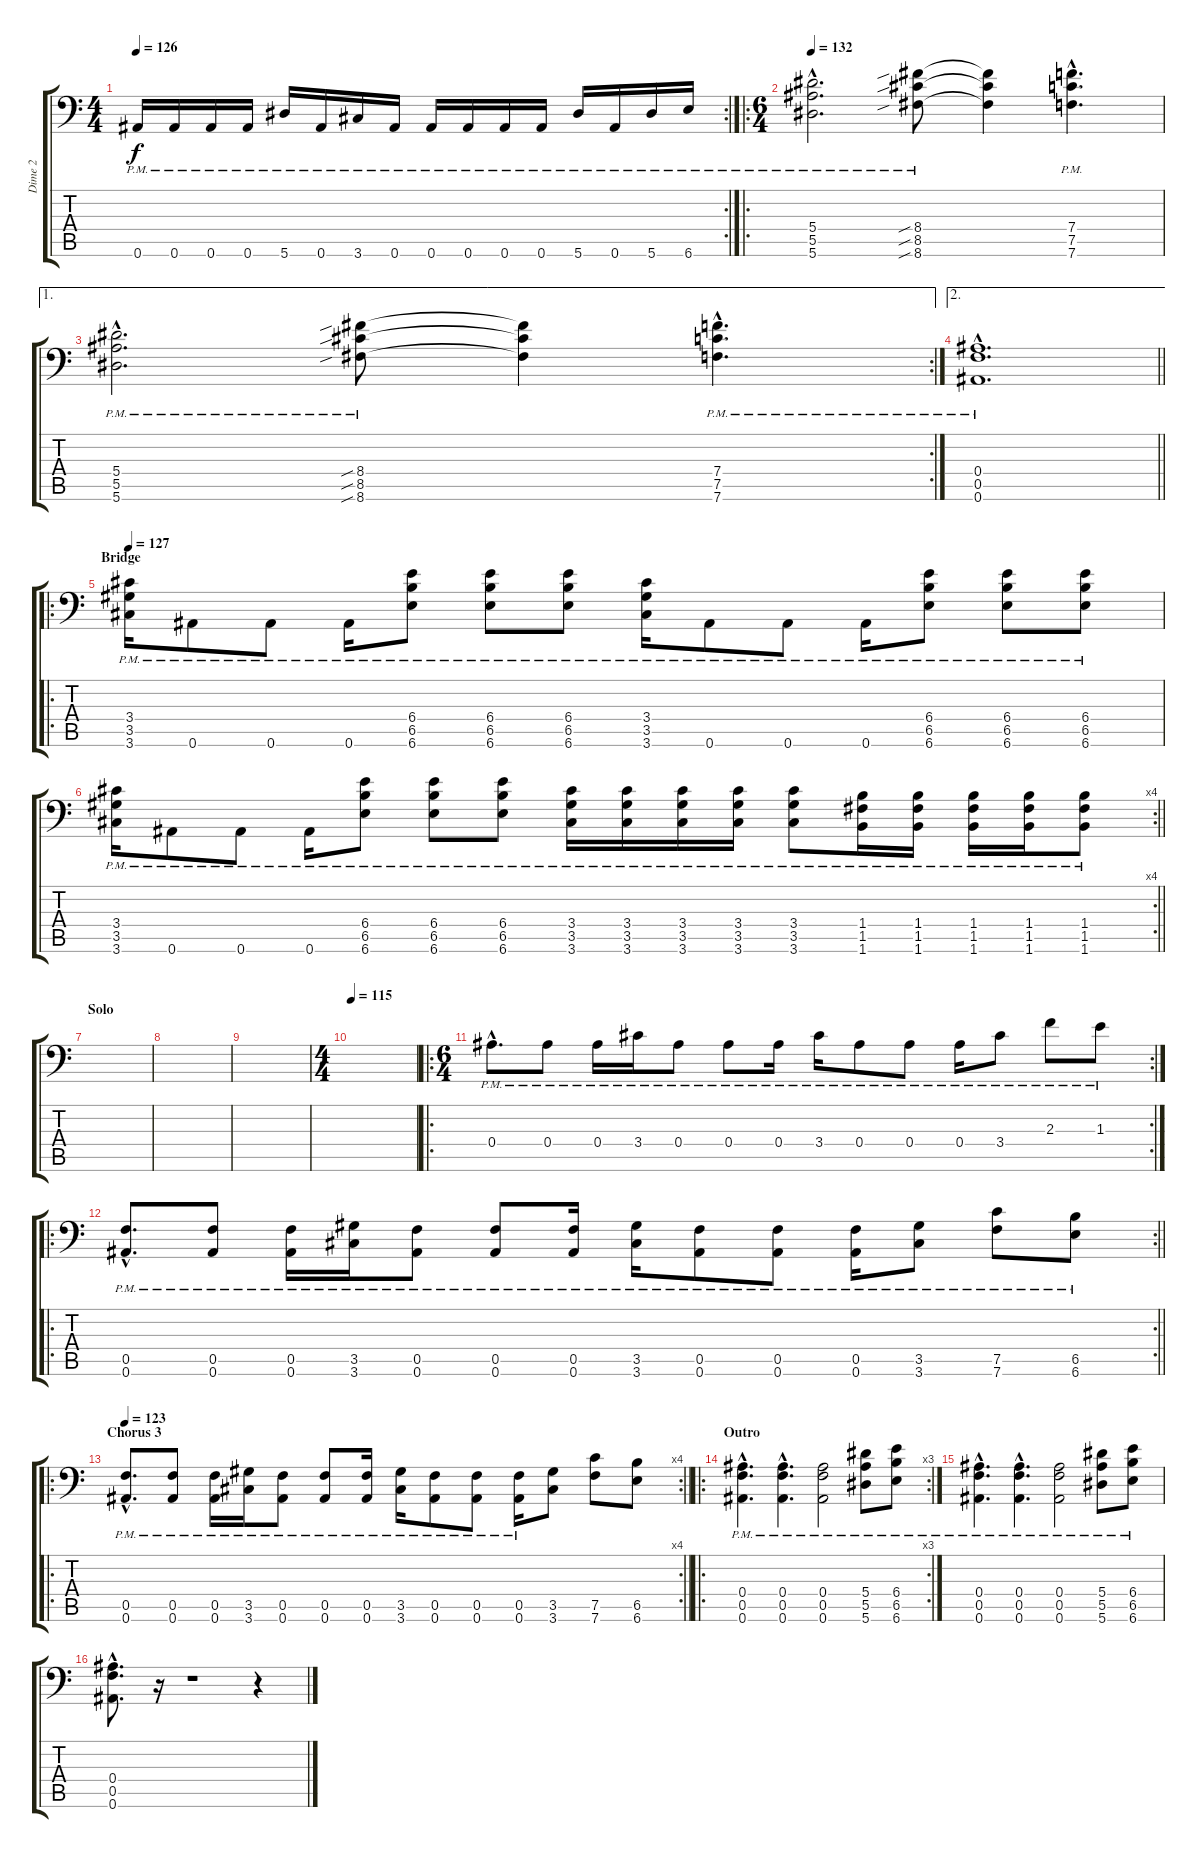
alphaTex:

\track ("Dime 2" "Dime 2") {instrument overdrivenguitar}
\staff {score tabs}
\tuning (C4 G3 Eb3 Bb2 F2 Bb1) {hide}
\rc 2
\ts (4 4)
\tempo 126
\clef f4
\ks c
0.6{pm}.16{dy f} 0.6{pm}.16 0.6{pm}.16 0.6{pm}.16 5.6{pm}.16 0.6{pm}.16 3.6{pm}.16 0.6{pm}.16 0.6{pm}.16 0.6{pm}.16 0.6{pm}.16 0.6{pm}.16 5.6{pm}.16 0.6{pm}.16 5.6{pm}.16 6.6{pm}.16 |
\ro
\ts (6 4)
\tempo 132
(5.4{hac pm} 5.5{hac pm} 5.6{hac pm}).2{d} (8.4{sib pm} 8.5{sib pm} 8.6{sib pm}).8 (8.4{t} 8.5{t} 8.6{t}).4 (7.4{hac pm} 7.5{hac pm} 7.6{hac pm}).4{d} |
\ae 1
\rc 2
(5.4{hac pm} 5.5{hac pm} 5.6{hac pm}).2{d} (8.4{sib pm} 8.5{sib pm} 8.6{sib pm}).8 (8.4{t} 8.5{t} 8.6{t}).4 (7.4{hac pm} 7.5{hac pm} 7.6{hac pm}).4{d} |
\ae 2
\barLineRight lightlight
(0.4{hac pm} 0.5{hac pm} 0.6{hac pm}).1{d} |
\ro
\section ("" "Bridge")
\tempo 127
(3.4{pm} 3.5{pm} 3.6{pm}).16 0.6{pm}.8 0.6{pm}.8 0.6{pm}.16 (6.4{pm} 6.5{pm} 6.6{pm}).8 (6.4{pm} 6.5{pm} 6.6{pm}).8 (6.4{pm} 6.5{pm} 6.6{pm}).8 (3.4{pm} 3.5{pm} 3.6{pm}).16 0.6{pm}.8 0.6{pm}.8 0.6{pm}.16 (6.4{pm} 6.5{pm} 6.6{pm}).8 (6.4{pm} 6.5{pm} 6.6{pm}).8 (6.4{pm} 6.5{pm} 6.6{pm}).8 |
\rc 4
\barLineRight lightlight
(3.4{pm} 3.5{pm} 3.6{pm}).16 0.6{pm}.8 0.6{pm}.8 0.6{pm}.16 (6.4{pm} 6.5{pm} 6.6{pm}).8 (6.4{pm} 6.5{pm} 6.6{pm}).8 (6.4{pm} 6.5{pm} 6.6{pm}).8 (3.4{pm} 3.5{pm} 3.6{pm}).16 (3.4{pm} 3.5{pm} 3.6{pm}).16 (3.4{pm} 3.5{pm} 3.6{pm}).16 (3.4{pm} 3.5{pm} 3.6{pm}).16 (3.4{pm} 3.5{pm} 3.6{pm}).8 (1.4{pm} 1.5{pm} 1.6{pm}).16 (1.4{pm} 1.5{pm} 1.6{pm}).16 (1.4{pm} 1.5{pm} 1.6{pm}).16 (1.4{pm} 1.5{pm} 1.6{pm}).16 (1.4{pm} 1.5{pm} 1.6{pm}).8 |
\section ("" "Solo")
|
|
|
\ts (4 4)
\tempo 115
|
\ro
\rc 2
\ts (6 4)
0.4{hac pm}.8{d} 0.4{pm}.8 0.4{pm}.16 3.4{pm}.16 0.4{pm}.8 0.4{pm}.8 0.4{pm}.16 3.4{pm}.16 0.4{pm}.8 0.4{pm}.8 0.4{pm}.16 3.4{pm}.8 2.3{pm}.8 1.3{pm}.8 |
\ro
\rc 2
\barLineRight lightlight
(0.5{hac pm} 0.6{hac pm}).8{d} (0.5{pm} 0.6{pm}).8 (0.5{pm} 0.6{pm}).16 (3.5{pm} 3.6{pm}).16 (0.5{pm} 0.6{pm}).8 (0.5{pm} 0.6{pm}).8 (0.5{pm} 0.6{pm}).16 (3.5{pm} 3.6{pm}).16 (0.5{pm} 0.6{pm}).8 (0.5{pm} 0.6{pm}).8 (0.5{pm} 0.6{pm}).16 (3.5{pm} 3.6{pm}).8 (7.5{pm} 7.6{pm}).8 (6.5{pm} 6.6{pm}).8 |
\ro
\rc 4
\section ("" "Chorus 3")
\tempo 123
\barLineRight lightlight
(0.5{hac pm} 0.6{hac pm}).8{d} (0.5{pm} 0.6{pm}).8 (0.5{pm} 0.6{pm}).16 (3.5{pm} 3.6{pm}).16 (0.5{pm} 0.6{pm}).8 (0.5{pm} 0.6{pm}).8 (0.5{pm} 0.6{pm}).16 (3.5{pm} 3.6{pm}).16 (0.5{pm} 0.6{pm}).8 (0.5{pm} 0.6{pm}).8 (0.5{pm} 0.6{pm}).16 (3.5 3.6).8 (7.5 7.6).8 (6.5 6.6).8 |
\ro
\rc 3
\section ("" "Outro")
(0.4{hac pm} 0.5{hac pm} 0.6{hac pm}).4{d} (0.4{hac pm} 0.5{hac pm} 0.6{hac pm}).4{d} (0.4{pm} 0.5{pm} 0.6{pm}).2 (5.4{pm} 5.5{pm} 5.6{pm}).8 (6.4{pm} 6.5{pm} 6.6{pm}).8 |
(0.4{hac pm} 0.5{hac pm} 0.6{hac pm}).4{d} (0.4{hac pm} 0.5{hac pm} 0.6{hac pm}).4{d} (0.4{pm} 0.5{pm} 0.6{pm}).2 (5.4{pm} 5.5{pm} 5.6{pm}).8 (6.4{pm} 6.5{pm} 6.6{pm}).8 |
(0.4{hac} 0.5{hac} 0.6{hac}).8{d} r.16 r.1 r.4
